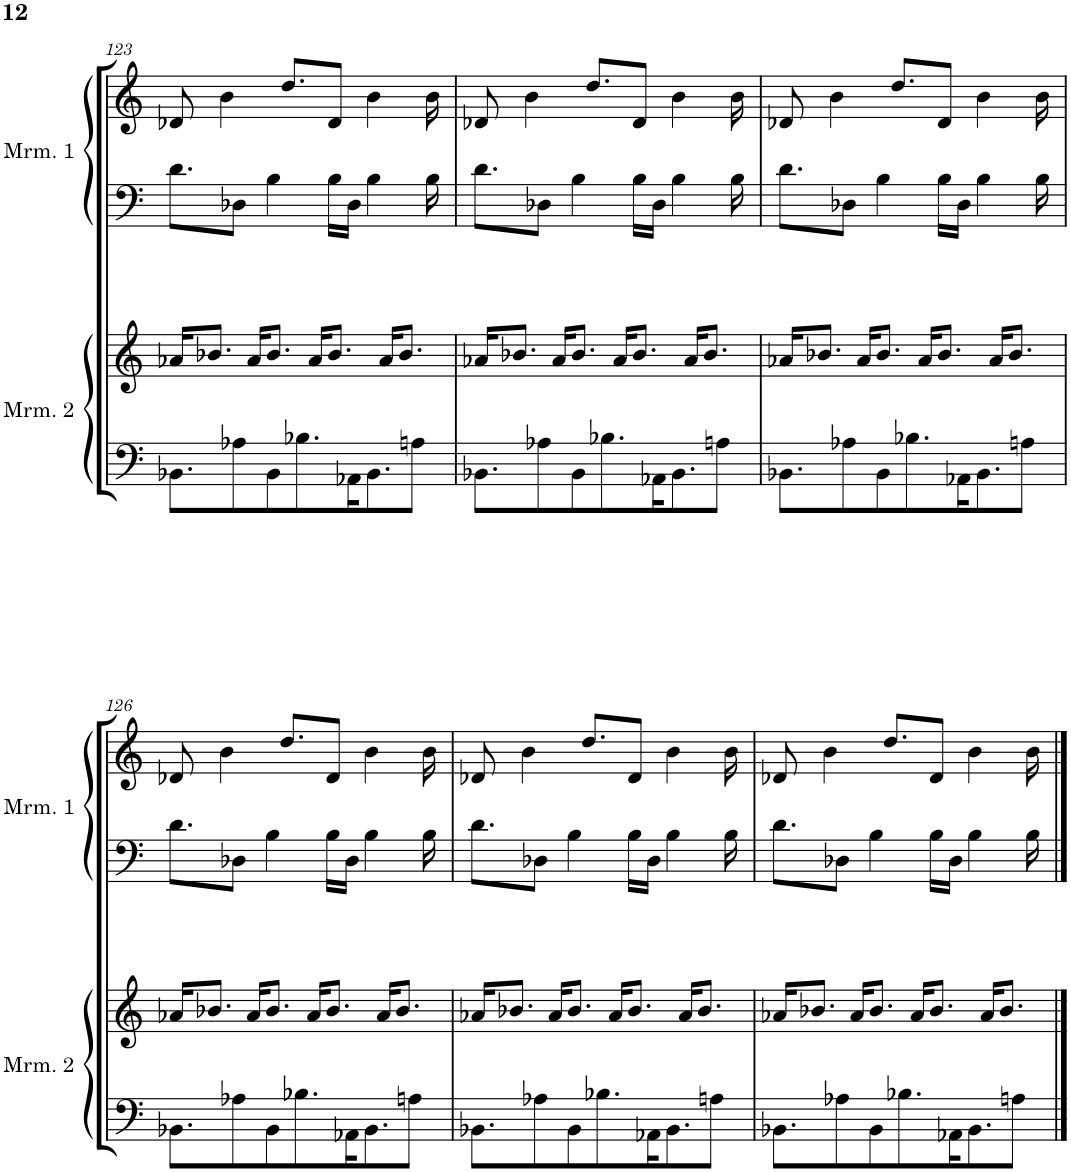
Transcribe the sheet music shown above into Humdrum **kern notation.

**kern	**kern	**kern	**kern
*part4	*part3	*part2	*part1
*staff4	*staff3	*staff2	*staff1
*I"Marimba 2	*I"Marimba 2	*I"Marimba 1	*I"Marimba 1
*I'Mrm. 2	*I'Mrm. 2	*I'Mrm. 1	*I'Mrm. 1
!!LO:PB:g=z
*clefF4	*clefG2	*clefF4	*clefG2
*k[]	*k[]	*k[]	*k[]
*M4/4	*M4/4	*M4/4	*M4/4
=123	=123	=123	=123
8.BB-X\L	16a-X/KL	8.d\L	8d-X/
.	8.b-X/J	.	.
.	.	.	4b\
8A-X\	.	8D-X\J	.
.	16a-/KL	.	.
8BB-\	8.b-/J	4B\	.
.	.	.	8.dd/L
8.B-X\	.	.	.
.	16a-/KL	.	.
.	8.b-/J	16B\LL	8d-/J
16AA-X\K	.	16D-\JJ	.
8.BB-\	.	4B\	4b\
.	16a-/KL	.	.
.	8.b-/J	.	.
8An\J	.	.	.
.	.	16B\	16b\
=124	=124	=124	=124
8.BB-X\L	16a-X/KL	8.d\L	8d-X/
.	8.b-X/J	.	.
.	.	.	4b\
8A-X\	.	8D-X\J	.
.	16a-/KL	.	.
8BB-\	8.b-/J	4B\	.
.	.	.	8.dd/L
8.B-X\	.	.	.
.	16a-/KL	.	.
.	8.b-/J	16B\LL	8d-/J
16AA-X\K	.	16D-\JJ	.
8.BB-\	.	4B\	4b\
.	16a-/KL	.	.
.	8.b-/J	.	.
8An\J	.	.	.
.	.	16B\	16b\
=125	=125	=125	=125
8.BB-X\L	16a-X/KL	8.d\L	8d-X/
.	8.b-X/J	.	.
.	.	.	4b\
8A-X\	.	8D-X\J	.
.	16a-/KL	.	.
8BB-\	8.b-/J	4B\	.
.	.	.	8.dd/L
8.B-X\	.	.	.
.	16a-/KL	.	.
.	8.b-/J	16B\LL	8d-/J
16AA-X\K	.	16D-\JJ	.
8.BB-\	.	4B\	4b\
.	16a-/KL	.	.
.	8.b-/J	.	.
8An\J	.	.	.
.	.	16B\	16b\
!!LO:LB:g=z
=126	=126	=126	=126
8.BB-X\L	16a-X/KL	8.d\L	8d-X/
.	8.b-X/J	.	.
.	.	.	4b\
8A-X\	.	8D-X\J	.
.	16a-/KL	.	.
8BB-\	8.b-/J	4B\	.
.	.	.	8.dd/L
8.B-X\	.	.	.
.	16a-/KL	.	.
.	8.b-/J	16B\LL	8d-/J
16AA-X\K	.	16D-\JJ	.
8.BB-\	.	4B\	4b\
.	16a-/KL	.	.
.	8.b-/J	.	.
8An\J	.	.	.
.	.	16B\	16b\
=127	=127	=127	=127
8.BB-X\L	16a-X/KL	8.d\L	8d-X/
.	8.b-X/J	.	.
.	.	.	4b\
8A-X\	.	8D-X\J	.
.	16a-/KL	.	.
8BB-\	8.b-/J	4B\	.
.	.	.	8.dd/L
8.B-X\	.	.	.
.	16a-/KL	.	.
.	8.b-/J	16B\LL	8d-/J
16AA-X\K	.	16D-\JJ	.
8.BB-\	.	4B\	4b\
.	16a-/KL	.	.
.	8.b-/J	.	.
8An\J	.	.	.
.	.	16B\	16b\
=128	=128	=128	=128
8.BB-X\L	16a-X/KL	8.d\L	8d-X/
.	8.b-X/J	.	.
.	.	.	4b\
8A-X\	.	8D-X\J	.
.	16a-/KL	.	.
8BB-\	8.b-/J	4B\	.
.	.	.	8.dd/L
8.B-X\	.	.	.
.	16a-/KL	.	.
.	8.b-/J	16B\LL	8d-/J
16AA-X\K	.	16D-\JJ	.
8.BB-\	.	4B\	4b\
.	16a-/KL	.	.
.	8.b-/J	.	.
8An\J	.	.	.
.	.	16B\	16b\
==	==	==	==
*-	*-	*-	*-
